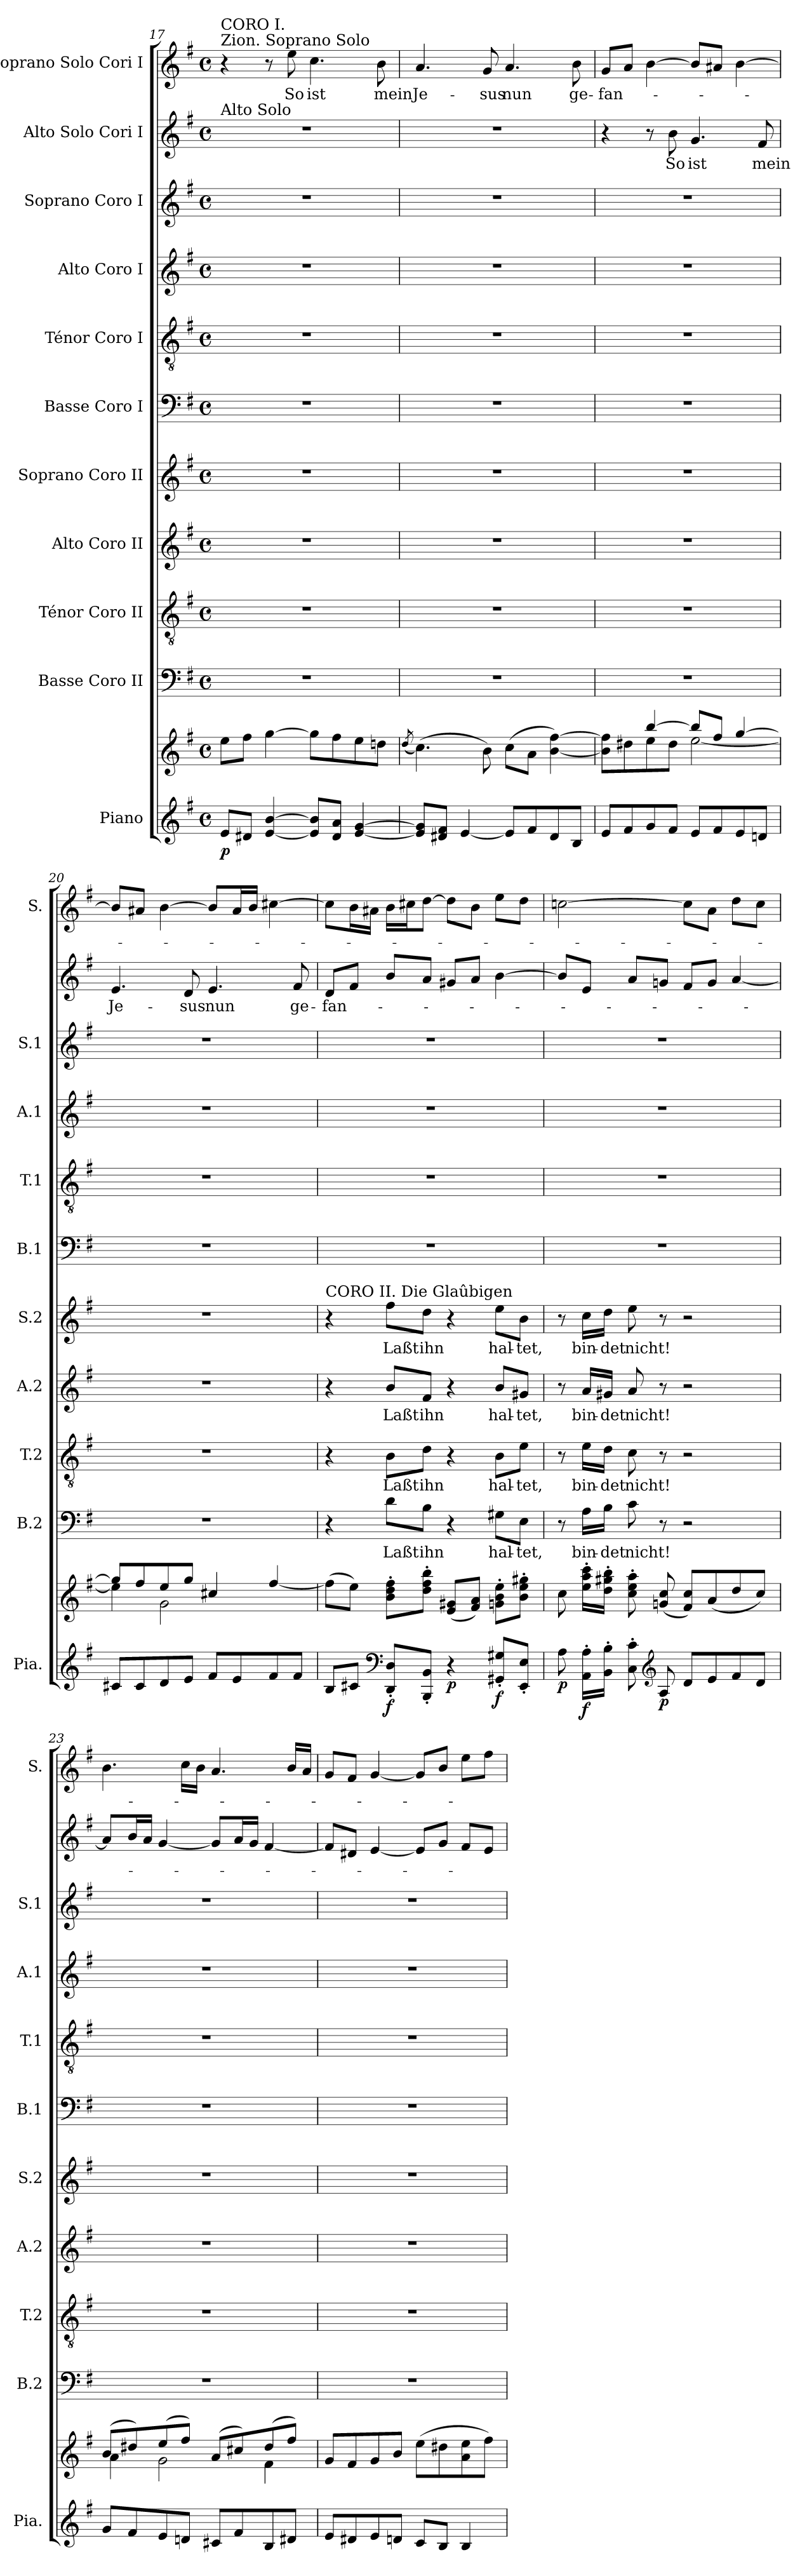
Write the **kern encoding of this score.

**kern	**kern	**dynam	**kern	**text	**kern	**text	**kern	**text	**kern	**text	**kern	**kern	**kern	**kern	**kern	**text	**kern	**text
*part11	*part11	*part11	*part10	*part10	*part9	*part9	*part8	*part8	*part7	*part7	*part6	*part5	*part4	*part3	*part2	*part2	*part1	*part1
*staff12	*staff11	*staff11/12	*staff10	*staff10	*staff9	*staff9	*staff8	*staff8	*staff7	*staff7	*staff6	*staff5	*staff4	*staff3	*staff2	*staff2	*staff1	*staff1
*I"Piano	*	*	*I"Basse Coro II	*	*I"Ténor Coro II	*	*I"Alto Coro II	*	*I"Soprano Coro II	*	*I"Basse Coro I	*I"Ténor Coro I	*I"Alto Coro I	*I"Soprano Coro I	*I"Alto Solo Cori I	*	*I"Soprano Solo Cori I	*
*I'Pia.	*	*	*I'B.2	*	*I'T.2	*	*I'A.2	*	*I'S.2	*	*I'B.1	*I'T.1	*I'A.1	*I'S.1	*	*	*I'S.	*
*clefG2	*clefG2	*	*clefF4	*	*clefGv2	*	*clefG2	*	*clefG2	*	*clefF4	*clefGv2	*clefG2	*clefG2	*clefG2	*	*clefG2	*
*k[f#]	*k[f#]	*	*k[f#]	*	*k[f#]	*	*k[f#]	*	*k[f#]	*	*k[f#]	*k[f#]	*k[f#]	*k[f#]	*k[f#]	*	*k[f#]	*
*M4/4	*M4/4	*	*M4/4	*	*M4/4	*	*M4/4	*	*M4/4	*	*M4/4	*M4/4	*M4/4	*M4/4	*M4/4	*	*M4/4	*
*met(c)	*met(c)	*	*met(c)	*	*met(c)	*	*met(c)	*	*met(c)	*	*met(c)	*met(c)	*met(c)	*met(c)	*met(c)	*	*met(c)	*
=17	=17	=17	=17	=17	=17	=17	=17	=17	=17	=17	=17	=17	=17	=17	=17	=17	=17	=17
!	!	!	!	!	!	!	!	!	!	!	!	!	!	!	!	!	!LO:TX:a:t=Zion. Soprano Solo	!
!	!	!	!	!	!	!	!	!	!	!	!	!	!	!	!	!	!LO:TX:a:t=CORO I.	!
!	!	!	!	!	!	!	!	!	!	!	!	!	!	!	!LO:TX:a:t=Alto Solo	!	!	!
!	!	!LO:DY:b=2	!	!	!	!	!	!	!	!	!	!	!	!	!	!	!	!
8e/L	8ee\L	p	1r	.	1r	.	1r	.	1r	.	1r	1r	1r	1r	1r	.	4r	.
8d#X/J	8ff#\J	.	.	.	.	.	.	.	.	.	.	.	.	.	.	.	.	.
[4e/ [4b/	[4gg\	.	.	.	.	.	.	.	.	.	.	.	.	.	.	.	8r	.
!	!	!	!	!	!	!	!	!	!	!	!	!	!	!	!	!	!	!LO:LY:b
.	.	.	.	.	.	.	.	.	.	.	.	.	.	.	.	.	8ee!\	So
!	!	!	!	!	!	!	!	!	!	!	!	!	!	!	!	!	!	!LO:LY:b
8e/] 8b/]L	8gg\L]	.	.	.	.	.	.	.	.	.	.	.	.	.	.	.	4.cc!\	ist
8d#/ 8a/J	8ff#\	.	.	.	.	.	.	.	.	.	.	.	.	.	.	.	.	.
[4e/ [4g/	8ee\	.	.	.	.	.	.	.	.	.	.	.	.	.	.	.	.	.
!	!	!	!	!	!	!	!	!	!	!	!	!	!	!	!	!	!	!LO:LY:b
.	8ddn\J	.	.	.	.	.	.	.	.	.	.	.	.	.	.	.	8b!\	mein
=18	=18	=18	=18	=18	=18	=18	=18	=18	=18	=18	=18	=18	=18	=18	=18	=18	=18	=18
.	(8qdd/	.	.	.	.	.	.	.	.	.	.	.	.	.	.	.	.	.
!	!	!	!	!	!	!	!	!	!	!	!	!	!	!	!	!	!	!LO:LY:b
8e/] 8g/]L	(4.cc\)	.	1r	.	1r	.	1r	.	1r	.	1r	1r	1r	1r	1r	.	4.a!/	Je-
8d#X/ 8f#/J	.	.	.	.	.	.	.	.	.	.	.	.	.	.	.	.	.	.
[4e/	.	.	.	.	.	.	.	.	.	.	.	.	.	.	.	.	.	.
!	!	!	!	!	!	!	!	!	!	!	!	!	!	!	!	!	!	!LO:LY:b
.	8b\)	.	.	.	.	.	.	.	.	.	.	.	.	.	.	.	8g!/	-sus
!	!	!	!	!	!	!	!	!	!	!	!	!	!	!	!	!	!	!LO:LY:b
8e/L]	(8cc\L	.	.	.	.	.	.	.	.	.	.	.	.	.	.	.	4.a!/	nun
8f#/	8a\J	.	.	.	.	.	.	.	.	.	.	.	.	.	.	.	.	.
8d#/	[4b\ [4ff#\)	.	.	.	.	.	.	.	.	.	.	.	.	.	.	.	.	.
!	!	!	!	!	!	!	!	!	!	!	!	!	!	!	!	!	!	!LO:LY:b
8B/J	.	.	.	.	.	.	.	.	.	.	.	.	.	.	.	.	8b!\	ge-
!!LO:PB:g=z
=19	=19	=19	=19	=19	=19	=19	=19	=19	=19	=19	=19	=19	=19	=19	=19	=19	=19	=19
*	*^	*	*	*	*	*	*	*	*	*	*	*	*	*	*	*	*	*
!	!	!	!	!	!	!	!	!	!	!	!	!	!	!	!	!	!	!	!LO:LY:b
8e/L	4ryy	8b\] 8ff#\]L	.	1r	.	1r	.	1r	.	1r	.	1r	1r	1r	1r	4r	.	8g!/L	-fan-
8f#/	.	8dd#X\	.	.	.	.	.	.	.	.	.	.	.	.	.	.	.	8a!/J	.
8g/	[4bb/	8ee\	.	.	.	.	.	.	.	.	.	.	.	.	.	8r	.	[4b!\	.
!	!	!	!	!	!	!	!	!	!	!	!	!	!	!	!	!	!LO:LY:b	!	!
8f#/J	.	8dd#\J	.	.	.	.	.	.	.	.	.	.	.	.	.	8b!\	So	.	.
!	!	!	!	!	!	!	!	!	!	!	!	!	!	!	!	!	!LO:LY:b	!	!
8e/L	8bb/L]	[2ee\	.	.	.	.	.	.	.	.	.	.	.	.	.	4.g!/	ist	8b!/L]	.
8f#/	8ff#/J	.	.	.	.	.	.	.	.	.	.	.	.	.	.	.	.	8a#X!/J	.
8e/	[4gg/	.	.	.	.	.	.	.	.	.	.	.	.	.	.	.	.	[4b!\	.
!	!	!	!	!	!	!	!	!	!	!	!	!	!	!	!	!	!LO:LY:b	!	!
8dn/J	.	.	.	.	.	.	.	.	.	.	.	.	.	.	.	8f#!/	mein	.	.
=20	=20	=20	=20	=20	=20	=20	=20	=20	=20	=20	=20	=20	=20	=20	=20	=20	=20	=20	=20
!	!	!	!	!	!	!	!	!	!	!	!	!	!	!	!	!	!LO:LY:b	!	!
8c#X/L	8gg/L]	4ee\]	.	1r	.	1r	.	1r	.	1r	.	1r	1r	1r	1r	4.e!/	Je-	8b!/L]	.
8c#/	8ff#/	.	.	.	.	.	.	.	.	.	.	.	.	.	.	.	.	8a#X!/J	.
8d/	8ee/	2g\	.	.	.	.	.	.	.	.	.	.	.	.	.	.	.	[4b!\	.
!	!	!	!	!	!	!	!	!	!	!	!	!	!	!	!	!	!LO:LY:b	!	!
8e/J	8gg/J	.	.	.	.	.	.	.	.	.	.	.	.	.	.	8d!/	-sus	.	.
!	!	!	!	!	!	!	!	!	!	!	!	!	!	!	!	!	!LO:LY:b	!	!
8f#/L	4cc#X/	.	.	.	.	.	.	.	.	.	.	.	.	.	.	4.e!/	nun	8b!/L]	.
8e/	.	.	.	.	.	.	.	.	.	.	.	.	.	.	.	.	.	16a#!/L	.
.	.	.	.	.	.	.	.	.	.	.	.	.	.	.	.	.	.	16b!/JJ	.
8f#/	[4ff#/	4ryy	.	.	.	.	.	.	.	.	.	.	.	.	.	.	.	[4cc#X!\	.
!	!	!	!	!	!	!	!	!	!	!	!	!	!	!	!	!	!LO:LY:b	!	!
8f#/J	.	.	.	.	.	.	.	.	.	.	.	.	.	.	.	8f#!/	ge-	.	.
*	*v	*v	*	*	*	*	*	*	*	*	*	*	*	*	*	*	*	*	*
!!LO:PB:g=z
=21	=21	=21	=21	=21	=21	=21	=21	=21	=21	=21	=21	=21	=21	=21	=21	=21	=21	=21
!	!	!	!	!	!	!	!	!	!LO:TX:a:t=CORO II. Die Glaûbigen	!	!	!	!	!	!	!	!	!
!	!	!	!	!	!	!	!	!	!	!	!	!	!	!	!	!LO:LY:b	!	!
8B/L	(8ff#\L]	.	4r	.	4r	.	4r	.	4r	.	1r	1r	1r	1r	8d!/L	-fan-	8cc#!\L]	.
8c#X/J	8ee\J)	.	.	.	.	.	.	.	.	.	.	.	.	.	8f#!/J	.	16b!\L	.
.	.	.	.	.	.	.	.	.	.	.	.	.	.	.	.	.	16a#X!\JJ	.
*clefF4	*	*	*	*	*	*	*	*	*	*	*	*	*	*	*	*	*	*
!	!	!LO:DY:b=2	!	!LO:LY:b	!	!LO:LY:b	!	!LO:LY:b	!	!LO:LY:b	!	!	!	!	!	!	!	!
8DD/' 8D/'L	8b\' 8dd\' 8ff#\'L	f	8d!\L	Laßt	8B!\L	Laßt	8b!/L	Laßt	8ff#!\L	Laßt	.	.	.	.	8b!/L	.	16b!\LL	.
.	.	.	.	.	.	.	.	.	.	.	.	.	.	.	.	.	16cc#X!\J	.
!	!	!	!	!LO:LY:b	!	!LO:LY:b	!	!LO:LY:b	!	!LO:LY:b	!	!	!	!	!	!	!	!
8BBB/' 8BB/'J	8dd\' 8ff#\' 8bb\'J	.	8B!\J	ihn	8d!\J	ihn	8f#!/J	ihn	8dd!\J	ihn	.	.	.	.	8a!/J	.	[8dd!\J	.
!	!	!LO:DY:b=2	!	!	!	!	!	!	!	!	!	!	!	!	!	!	!	!
4r	(8e/ 8g#X/L	p	4r	.	4r	.	4r	.	4r	.	.	.	.	.	8g#X!/L	.	8dd!\L]	.
.	8f#/ 8a/J)	.	.	.	.	.	.	.	.	.	.	.	.	.	8a!/J	.	8b!\J	.
!	!	!LO:DY:b=2	!	!LO:LY:b	!	!LO:LY:b	!	!LO:LY:b	!	!LO:LY:b	!	!	!	!	!	!	!	!
8GG#X/' 8G#X/'L	8gn\' 8b\' 8ee\'L	f	8G#X!\L	hal-	8B!\L	hal-	8b!/L	hal-	8ee!\L	hal-	.	.	.	.	[4b!\	.	8ee!\L	.
!	!	!	!	!LO:LY:b	!	!LO:LY:b	!	!LO:LY:b	!	!LO:LY:b	!	!	!	!	!	!	!	!
8EE/' 8E/'J	8b\' 8ee\' 8gg#X\'J	.	8E!\J	-tet,	8e!\J	-tet,	8g#X!/J	-tet,	8b!\J	-tet,	.	.	.	.	.	.	8dd!\J	.
=22	=22	=22	=22	=22	=22	=22	=22	=22	=22	=22	=22	=22	=22	=22	=22	=22	=22	=22
!	!	!LO:DY:b=2	!	!	!	!	!	!	!	!	!	!	!	!	!	!	!	!
8A\	8cc\	p	8r	.	8r	.	8r	.	8r	.	1r	1r	1r	1r	8b!/L]	.	[2ccn!\	.
!	!	!LO:DY:b=2	!	!LO:LY:b	!	!LO:LY:b	!	!LO:LY:b	!	!LO:LY:b	!	!	!	!	!	!	!	!
16AA\' 16A\'LL	16ee\' 16aa\' 16ccc\'LL	f	16A!\LL	bin-	16e!\LL	bin-	16a!/LL	bin-	16cc!\LL	bin-	.	.	.	.	8e!/J	.	.	.
!	!	!	!	!LO:LY:b	!	!LO:LY:b	!	!LO:LY:b	!	!LO:LY:b	!	!	!	!	!	!	!	!
16BB\' 16B\'JJ	16dd\' 16gg#X\' 16bb\'JJ	.	16B!\JJ	-det	16d!\JJ	-det	16g#X!/JJ	-det	16dd!\JJ	-det	.	.	.	.	.	.	.	.
!	!	!	!	!LO:LY:b	!	!LO:LY:b	!	!LO:LY:b	!	!LO:LY:b	!	!	!	!	!	!	!	!
8C\' 8c\'	8cc\' 8ee\' 8aa\'	.	8c!\	nicht!	8c!\	nicht!	8a!/	nicht!	8ee!\	nicht!	.	.	.	.	8a!/L	.	.	.
*clefG2	*	*	*	*	*	*	*	*	*	*	*	*	*	*	*	*	*	*
!	!	!LO:DY:b=2	!	!	!	!	!	!	!	!	!	!	!	!	!	!	!	!
8A/	(8gn/ 8cc/	p	8r	.	8r	.	8r	.	8r	.	.	.	.	.	8gn!/J	.	.	.
8d/L	8f#/ 8cc/L)	.	2r	.	2r	.	2r	.	2r	.	.	.	.	.	8f#!/L	.	8cc!\L]	.
8e/	(8a/	.	.	.	.	.	.	.	.	.	.	.	.	.	8g!/J	.	8a!\J	.
8f#/	8dd/	.	.	.	.	.	.	.	.	.	.	.	.	.	[4a!/	.	8dd!\L	.
8d/J	8cc/J)	.	.	.	.	.	.	.	.	.	.	.	.	.	.	.	8cc!\J	.
!!LO:PB:g=z
=23	=23	=23	=23	=23	=23	=23	=23	=23	=23	=23	=23	=23	=23	=23	=23	=23	=23	=23
*	*^	*	*	*	*	*	*	*	*	*	*	*	*	*	*	*	*	*
8g/L	(8b/L	4a\	.	1r	.	1r	.	1r	.	1r	.	1r	1r	1r	1r	8a!/L]	.	4.b!\	.
8f#/	8dd#X/)	.	.	.	.	.	.	.	.	.	.	.	.	.	.	16b!/L	.	.	.
.	.	.	.	.	.	.	.	.	.	.	.	.	.	.	.	16a!/JJ	.	.	.
8e/	(8ee/	2g\	.	.	.	.	.	.	.	.	.	.	.	.	.	[4g!/	.	.	.
8dn/J	8ff#/J)	.	.	.	.	.	.	.	.	.	.	.	.	.	.	.	.	16cc!\LL	.
.	.	.	.	.	.	.	.	.	.	.	.	.	.	.	.	.	.	16b!\JJ	.
8c#X/L	(8a/L	.	.	.	.	.	.	.	.	.	.	.	.	.	.	8g!/L]	.	4.a!/	.
8f#/	8cc#X/)	.	.	.	.	.	.	.	.	.	.	.	.	.	.	16a!/L	.	.	.
.	.	.	.	.	.	.	.	.	.	.	.	.	.	.	.	16g!/JJ	.	.	.
8B/	(8dd#/	4f#\	.	.	.	.	.	.	.	.	.	.	.	.	.	[4f#!/	.	.	.
8d#X/J	8ff#/J)	.	.	.	.	.	.	.	.	.	.	.	.	.	.	.	.	16b!/LL	.
.	.	.	.	.	.	.	.	.	.	.	.	.	.	.	.	.	.	16a!/JJ	.
*	*v	*v	*	*	*	*	*	*	*	*	*	*	*	*	*	*	*	*	*
=24	=24	=24	=24	=24	=24	=24	=24	=24	=24	=24	=24	=24	=24	=24	=24	=24	=24	=24
8e/L	8g/L	.	1r	.	1r	.	1r	.	1r	.	1r	1r	1r	1r	8f#!/L]	.	8g!/L	.
8d#X/	8f#/	.	.	.	.	.	.	.	.	.	.	.	.	.	8d#X!/J	.	8f#!/J	.
8e/	8g/	.	.	.	.	.	.	.	.	.	.	.	.	.	[4e!/	.	[4g!/	.
8dn/J	8b/J	.	.	.	.	.	.	.	.	.	.	.	.	.	.	.	.	.
8c/L	(8ee\L	.	.	.	.	.	.	.	.	.	.	.	.	.	8e!/L]	.	8g!/L]	.
8B/J	8dd#X\	.	.	.	.	.	.	.	.	.	.	.	.	.	8g!/J	.	8b!/J	.
4B/	8a\ 8ee\	.	.	.	.	.	.	.	.	.	.	.	.	.	8f#!/L	.	8ee!\L	.
.	8ff#\J)	.	.	.	.	.	.	.	.	.	.	.	.	.	8e!/J	.	8ff#!\J	.
=	=	=	=	=	=	=	=	=	=	=	=	=	=	=	=	=	=	=
*-	*-	*-	*-	*-	*-	*-	*-	*-	*-	*-	*-	*-	*-	*-	*-	*-	*-	*-
